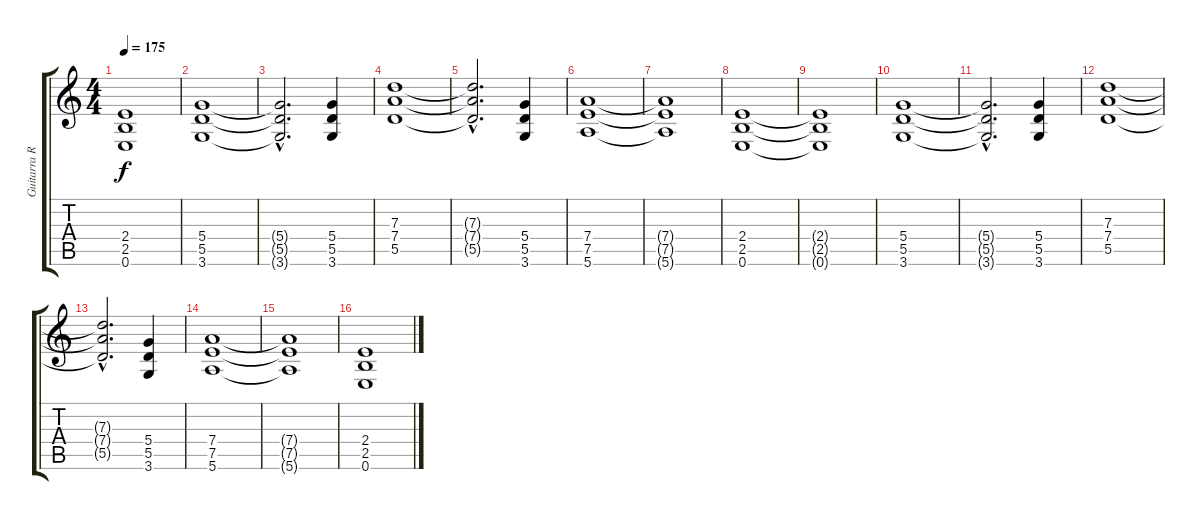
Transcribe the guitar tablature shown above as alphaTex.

\track ("Guitarra Ritmica" "Guitarra R") {instrument distortionguitar}
\staff {score tabs}
\tuning (E4 B3 G3 D3 A2 E2) {hide}
\ts (4 4)
\tempo 175
\clef g2
\ks c
(2.4{t} 2.5{t} 0.6{t}).1{dy f} |
(5.4 5.5 3.6).1 |
(5.4{hac t} 5.5{hac t} 3.6{hac t}).2{d} (5.4 5.5 3.6).4 |
(7.3 7.4 5.5).1 |
(7.3{hac t} 7.4{hac t} 5.5{hac t}).2{d} (5.4 5.5 3.6).4 |
(7.4 7.5 5.6).1 |
(7.4{t} 7.5{t} 5.6{t}).1 |
(2.4 2.5 0.6).1 |
(2.4{t} 2.5{t} 0.6{t}).1 |
(5.4 5.5 3.6).1 |
(5.4{hac t} 5.5{hac t} 3.6{hac t}).2{d} (5.4 5.5 3.6).4 |
(7.3 7.4 5.5).1 |
(7.3{hac t} 7.4{hac t} 5.5{hac t}).2{d} (5.4 5.5 3.6).4 |
(7.4 7.5 5.6).1 |
(7.4{t} 7.5{t} 5.6{t}).1 |
(2.4 2.5 0.6).1
